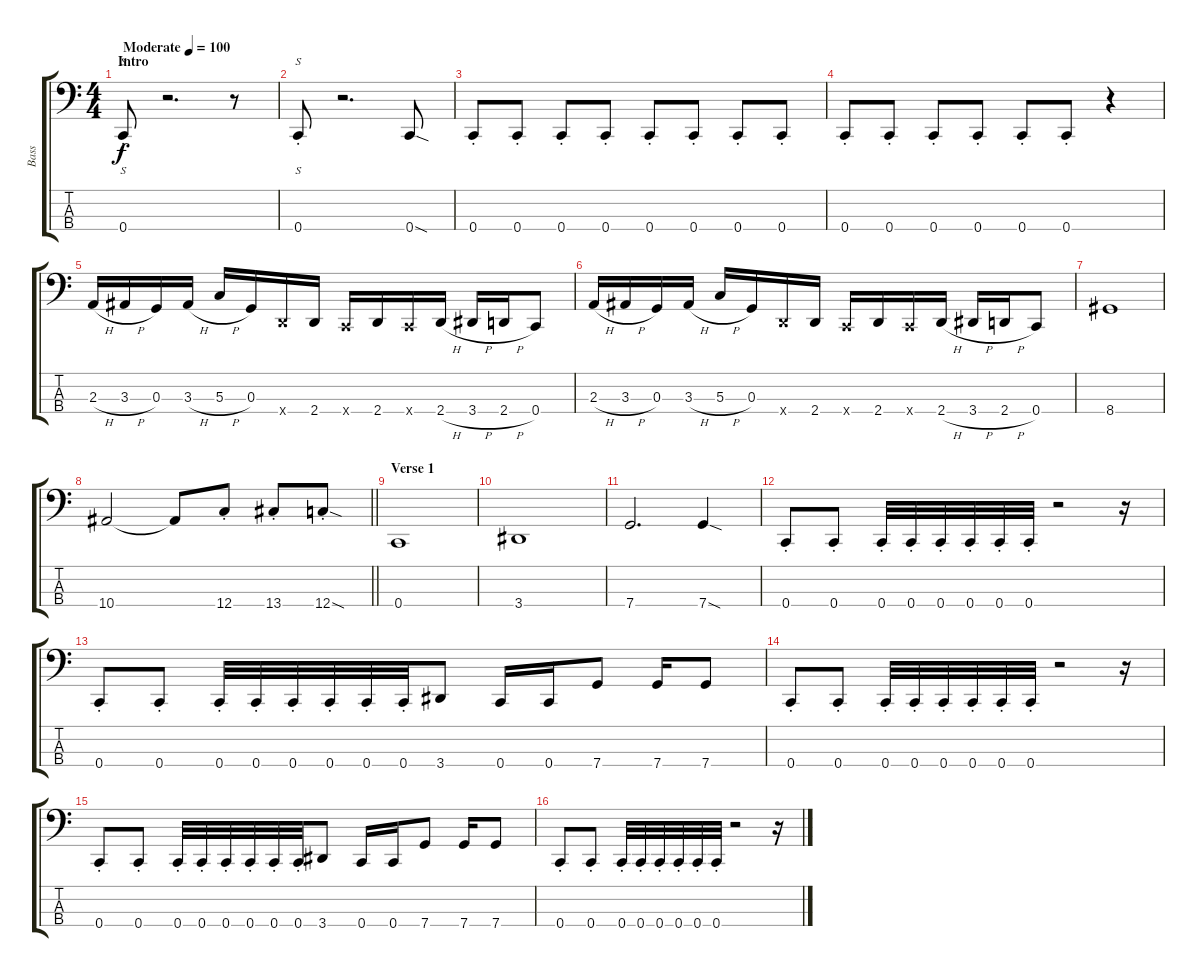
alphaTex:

\track ("Bass" "Bass") {instrument electricbasspick}
\staff {score tabs}
\tuning (F2 C2 G1 C1) {hide}
\ts (4 4)
\section ("" "Intro")
\tempo (100 "Moderate")
\clef f4
\ks c
0.4{st}.8{s dy f instrument electricbasspick} r.2{d} r.8 |
0.4{st}.8{s} r.2{d} 0.4{sod}.8 |
0.4{st}.8 0.4{st}.8 0.4{st}.8 0.4{st}.8 0.4{st}.8 0.4{st}.8 0.4{st}.8 0.4{st}.8 |
0.4{st}.8 0.4{st}.8 0.4{st}.8 0.4{st}.8 0.4{st}.8 0.4{st}.8 r.4 |
2.3{h}.16 3.3{h}.16 0.3.16 3.3{h}.16 5.3{h}.16 0.3.16 2.4{x}.16 2.4.16 0.4{x}.16 2.4.16 0.4{x}.16 2.4{h}.16 3.4{h}.16 2.4{h}.16 0.4.8 |
2.3{h}.16 3.3{h}.16 0.3.16 3.3{h}.16 5.3{h}.16 0.3.16 2.4{x}.16 2.4.16 0.4{x}.16 2.4.16 0.4{x}.16 2.4{h}.16 3.4{h}.16 2.4{h}.16 0.4.8 |
8.4.1 |
\barLineRight lightlight
10.4.2 10.4{t}.8 12.4{st}.8 13.4{st}.8 12.4{sod st}.8 |
\section ("" "Verse 1")
0.4.1 |
3.4.1 |
7.4.2{d} 7.4{sod}.4 |
0.4{st}.8 0.4{st}.8 0.4{st}.32 0.4{st}.32 0.4{st}.32 0.4{st}.32 0.4{st}.32 0.4{st}.32 r.2 r.16 |
0.4{st}.8 0.4{st}.8 0.4{st}.32 0.4{st}.32 0.4{st}.32 0.4{st}.32 0.4{st}.32 0.4{st}.32 3.4.8 0.4.16 0.4.16 7.4.8 7.4.16 7.4.8 |
0.4{st}.8 0.4{st}.8 0.4{st}.32 0.4{st}.32 0.4{st}.32 0.4{st}.32 0.4{st}.32 0.4{st}.32 r.2 r.16 |
0.4{st}.8 0.4{st}.8 0.4{st}.32 0.4{st}.32 0.4{st}.32 0.4{st}.32 0.4{st}.32 0.4{st}.32 3.4.8 0.4.16 0.4.16 7.4.8 7.4.16 7.4.8 |
0.4{st}.8 0.4{st}.8 0.4{st}.32 0.4{st}.32 0.4{st}.32 0.4{st}.32 0.4{st}.32 0.4{st}.32 r.2 r.16
